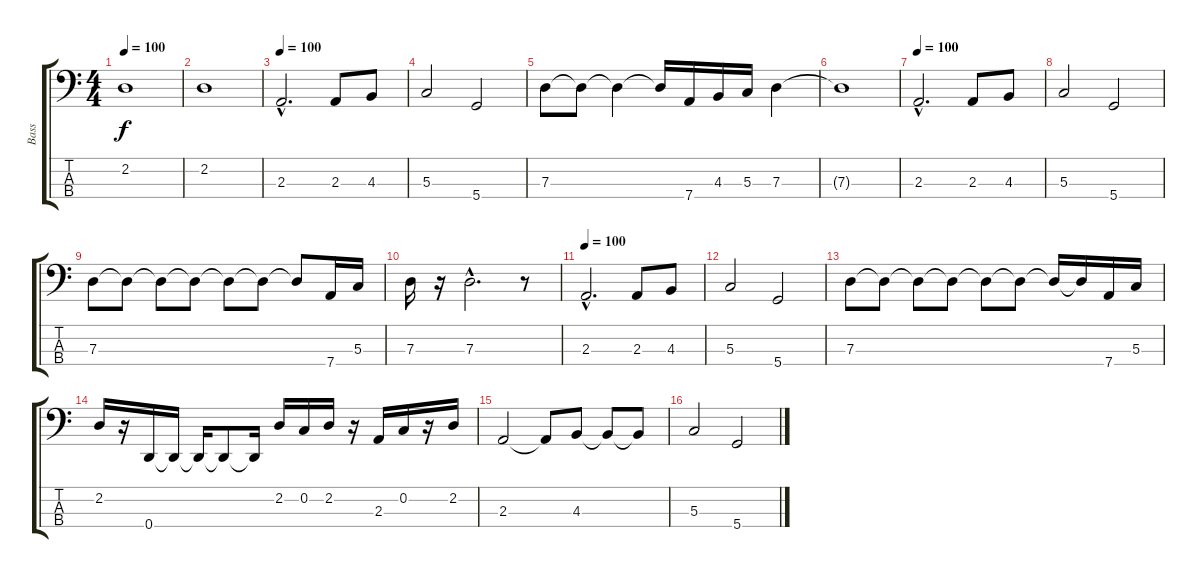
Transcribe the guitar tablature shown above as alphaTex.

\track ("Bass" "Bass") {instrument electricbasspick}
\staff {score tabs}
\tuning (F2 C2 G1 D1) {hide}
\ts (4 4)
\tempo 100
\clef f4
\ks c
2.2.1{dy f} |
2.2.1 |
\tempo 100
2.3{hac}.2{d} 2.3.8 4.3.8 |
5.3.2 5.4.2 |
7.3.8 7.3{t}.8 7.3{t}.4 7.3{t}.16 7.4.16 4.3.16 5.3.16 7.3.4 |
7.3{t}.1 |
\tempo 100
2.3{hac}.2{d} 2.3.8 4.3.8 |
5.3.2 5.4.2 |
7.3.8 7.3{t}.8 7.3{t}.8 7.3{t}.8 7.3{t}.8 7.3{t}.8 7.3{t}.8 7.4.16 5.3.16 |
7.3.16 r.16 7.3{hac}.2{d} r.8 |
\tempo 100
2.3{hac}.2{d} 2.3.8 4.3.8 |
5.3.2 5.4.2 |
7.3.8 7.3{t}.8 7.3{t}.8 7.3{t}.8 7.3{t}.8 7.3{t}.8 7.3{t}.16 7.3{t}.16 7.4.16 5.3.16 |
2.2.16 r.16 0.4.16 0.4{t}.16 0.4{t}.16 0.4{t}.8 0.4{t}.16 2.2.16 0.2.16 2.2.16 r.16 2.3.16 0.2.16 r.16 2.2.16 |
2.3.2 2.3{t}.8 4.3.8 4.3{t}.8 4.3{t}.8 |
5.3.2 5.4.2
